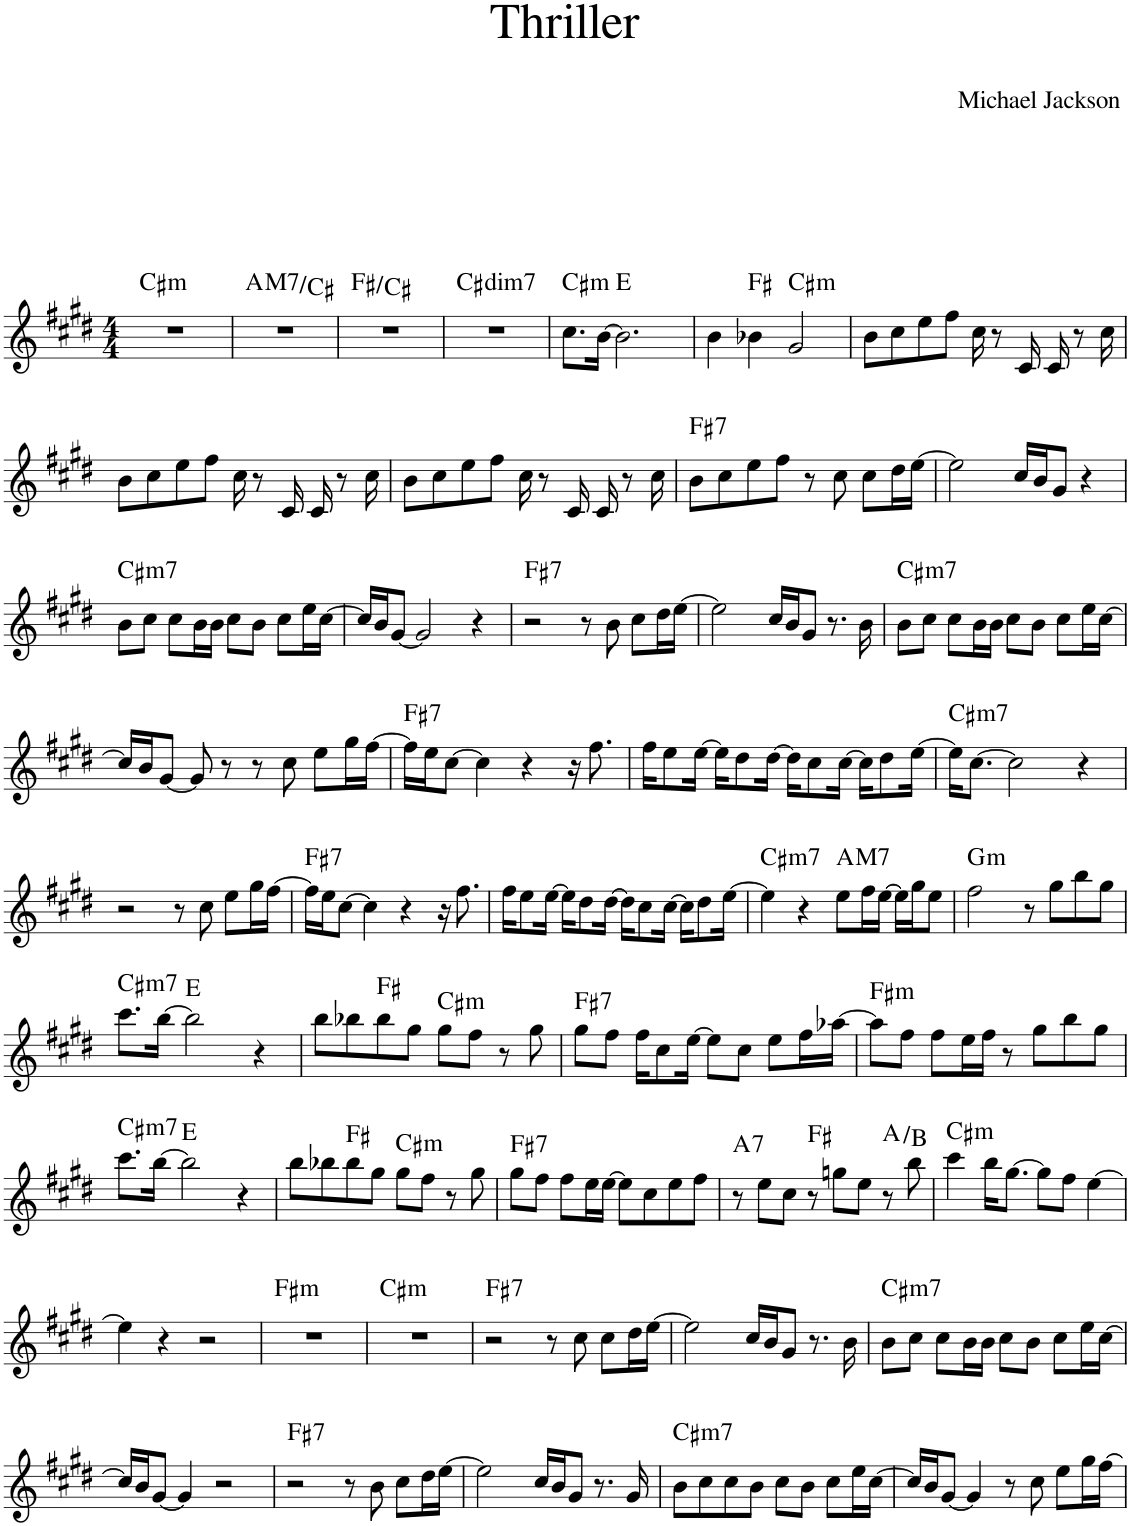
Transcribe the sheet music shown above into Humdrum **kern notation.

**kern	**harte
*part1	*part1
*staff1	*
*I"Piano	*
*I'Pno.	*
*clefG2	*
*k[f#c#g#d#]	*
*M4/4	*
=1	=1
!	!LO:H:kt=m
1r	C#:min
=2	=2
!	!LO:H:kt=M7
1r	A:maj7/3
=3	=3
1r	F#:maj/5
=4	=4
!	!LO:H:kt=dim7
1r	C#:dim7
=5	=5
!	!LO:H:kt=m
8.cc#\L	C#:min
[16b\Jk	.
2.b\]	E:maj
=6	=6
4b\	.
4b-X\	F#:maj
!	!LO:H:kt=m
2g#/	C#:min
=7	=7
8b\L	.
8cc#\	.
8ee\	.
8ff#\J	.
16cc#\	.
8r	.
16c#/	.
16c#/	.
8r	.
16cc#\	.
!!LO:LB:g=z
=8	=8
8b\L	.
8cc#\	.
8ee\	.
8ff#\J	.
16cc#\	.
8r	.
16c#/	.
16c#/	.
8r	.
16cc#\	.
=9	=9
8b\L	.
8cc#\	.
8ee\	.
8ff#\J	.
16cc#\	.
8r	.
16c#/	.
16c#/	.
8r	.
16cc#\	.
=10	=10
!	!LO:H:kt=7
8b\L	F#:7
8cc#\	.
8ee\	.
8ff#\J	.
8r	.
8cc#\	.
8cc#\L	.
16dd#\L	.
[16ee\JJ	.
=11	=11
2ee\]	.
16cc#/LL	.
16b/J	.
8g#/J	.
4r	.
!!LO:LB:g=z
=12	=12
!	!LO:H:kt=m7
8b\L	C#:min7
8cc#\J	.
8cc#\L	.
16b\L	.
16b\JJ	.
8cc#\L	.
8b\J	.
8cc#\L	.
16ee\L	.
[16cc#\JJ	.
=13	=13
16cc#/LL]	.
16b/J	.
[8g#/J	.
2g#/]	.
4r	.
=14	=14
!	!LO:H:kt=7
2r	F#:7
8r	.
8b\	.
8cc#\L	.
16dd#\L	.
[16ee\JJ	.
=15	=15
2ee\]	.
16cc#/LL	.
16b/J	.
8g#/J	.
8.r	.
16b\	.
=16	=16
!	!LO:H:kt=m7
8b\L	C#:min7
8cc#\J	.
8cc#\L	.
16b\L	.
16b\JJ	.
8cc#\L	.
8b\J	.
8cc#\L	.
16ee\L	.
[16cc#\JJ	.
!!LO:LB:g=z
=17	=17
16cc#/LL]	.
16b/J	.
[8g#/J	.
8g#/]	.
8r	.
8r	.
8cc#\	.
8ee\L	.
16gg#\L	.
[16ff#\JJ	.
=18	=18
!	!LO:H:kt=7
16ff#\LL]	F#:7
16ee\J	.
[8cc#\J	.
4cc#\]	.
4r	.
16r	.
8.ff#\	.
=19	=19
16ff#\KL	.
8ee\	.
[16ee\Jk	.
16ee\KL]	.
8dd#\	.
[16dd#\Jk	.
16dd#\KL]	.
8cc#\	.
[16cc#\Jk	.
16cc#\KL]	.
8dd#\	.
[16ee\Jk	.
=20	=20
!	!LO:H:kt=m7
16ee\KL]	C#:min7
[8.cc#\J	.
2cc#\]	.
4r	.
!!LO:LB:g=z
=21	=21
2r	.
8r	.
8cc#\	.
8ee\L	.
16gg#\L	.
[16ff#\JJ	.
=22	=22
!	!LO:H:kt=7
16ff#\LL]	F#:7
16ee\J	.
[8cc#\J	.
4cc#\]	.
4r	.
16r	.
8.ff#\	.
=23	=23
16ff#\KL	.
8ee\	.
[16ee\Jk	.
16ee\KL]	.
8dd#\	.
[16dd#\Jk	.
16dd#\KL]	.
8cc#\	.
[16cc#\Jk	.
16cc#\KL]	.
8dd#\	.
[16ee\Jk	.
=24	=24
!	!LO:H:kt=m7
4ee\]	C#:min7
4r	.
!	!LO:H:kt=M7
8ee\L	A:maj7
16ff#\L	.
[16ee\JJ	.
16ee\LL]	.
16gg#\J	.
8ee\J	.
=25	=25
!	!LO:H:kt=m
2ff#\	G:min
8r	.
8gg#\L	.
8bb\	.
8gg#\J	.
!!LO:LB:g=z
=26	=26
!	!LO:H:kt=m7
8.ccc#\L	C#:min7
[16bb\Jk	.
2bb\]	E:maj
4r	.
=27	=27
8bb\L	.
8bb-X\	.
8bb-\	F#:maj
8gg#\J	.
!	!LO:H:kt=m
8gg#\L	C#:min
8ff#\J	.
8r	.
8gg#\	.
=28	=28
!	!LO:H:kt=7
8gg#\L	F#:7
8ff#\J	.
16ff#\KL	.
8cc#\	.
[16ee\Jk	.
8ee\L]	.
8cc#\J	.
8ee\L	.
16ff#\L	.
[16aa-X\JJ	.
=29	=29
!	!LO:H:kt=m
8aa-\L]	F#:min
8ff#\J	.
8ff#\L	.
16ee\L	.
16ff#\JJ	.
8r	.
8gg#\L	.
8bb\	.
8gg#\J	.
!!LO:LB:g=z
=30	=30
!	!LO:H:kt=m7
8.ccc#\L	C#:min7
[16bb\Jk	.
2bb\]	E:maj
4r	.
=31	=31
8bb\L	.
8bb-X\	.
8bb-\	F#:maj
8gg#\J	.
!	!LO:H:kt=m
8gg#\L	C#:min
8ff#\J	.
8r	.
8gg#\	.
=32	=32
!	!LO:H:kt=7
8gg#\L	F#:7
8ff#\J	.
8ff#\L	.
16ee\L	.
[16ee\JJ	.
8ee\L]	.
8cc#\	.
8ee\	.
8ff#\J	.
=33	=33
!	!LO:H:kt=7
8r	A:7
8ee\L	.
8cc#\J	.
8r	F#:maj
8ggn\L	.
8ee\J	.
8r	A:maj/2
8bb\	.
=34	=34
!	!LO:H:kt=m
4ccc#\	C#:min
16bb\KL	.
[8.gg#\J	.
8gg#\L]	.
8ff#\J	.
[4ee\	.
!!LO:LB:g=z
=35	=35
4ee\]	.
4r	.
2r	.
=36	=36
!	!LO:H:kt=m
1r	F#:min
=37	=37
!	!LO:H:kt=m
1r	C#:min
=38	=38
!	!LO:H:kt=7
2r	F#:7
8r	.
8cc#\	.
8cc#\L	.
16dd#\L	.
[16ee\JJ	.
=39	=39
2ee\]	.
16cc#/LL	.
16b/J	.
8g#/J	.
8.r	.
16b\	.
=40	=40
!	!LO:H:kt=m7
8b\L	C#:min7
8cc#\J	.
8cc#\L	.
16b\L	.
16b\JJ	.
8cc#\L	.
8b\J	.
8cc#\L	.
16ee\L	.
[16cc#\JJ	.
!!LO:LB:g=z
=41	=41
16cc#/LL]	.
16b/J	.
[8g#/J	.
4g#/]	.
2r	.
=42	=42
!	!LO:H:kt=7
2r	F#:7
8r	.
8b\	.
8cc#\L	.
16dd#\L	.
[16ee\JJ	.
=43	=43
2ee\]	.
16cc#/LL	.
16b/J	.
8g#/J	.
8.r	.
16g#/	.
=44	=44
!	!LO:H:kt=m7
8b\L	C#:min7
8cc#\	.
8cc#\	.
8b\J	.
8cc#\L	.
8b\J	.
8cc#\L	.
16ee\L	.
[16cc#\JJ	.
=45	=45
16cc#/LL]	.
16b/J	.
[8g#/J	.
4g#/]	.
8r	.
8cc#\	.
8ee\L	.
16gg#\L	.
[16ff#\JJ	.
=	=
*-	*-
